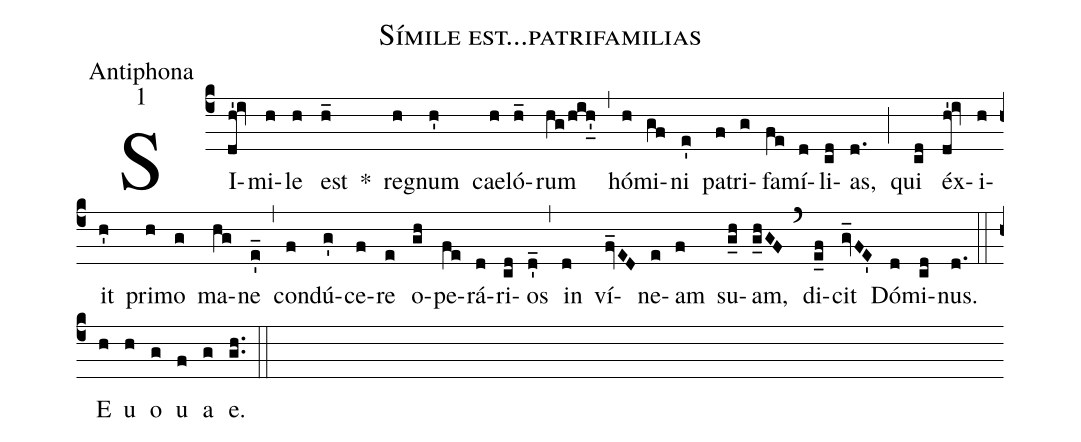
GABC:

name:Símile est...patrifamilias;
office-part:Antiphona;
mode:1;
%%
(c4) SI(dh'!iv)mi(h)le(h) est(h_) *() re(h)gnum(h') cae(h)ló(h_)rum(hg/hih_') (,) hó(h)mi(gf)ni(e') pa(f)tri(g)fa(fe)mí(d)li(cd)as,(d.) (;) qui(cd) éx(dh'!iv)i(h)it(h') pri(h)mo(g) ma(hg)ne(e'_) (,) con(f)dú(g')ce(f)re(e) o(gh)pe(fe)rá(d)ri(cd)os(d'_) (,) in(d) ví(f_vED)ne(e)am(f) su(g_h)am,(g_hGF)  (`)  di(e_f)cit(gv_FE') Dó(d)mi(cd)nus.(d.) (::) E(h) u(h) o(g) u(f) a(g) e.(g.h.) (::)
